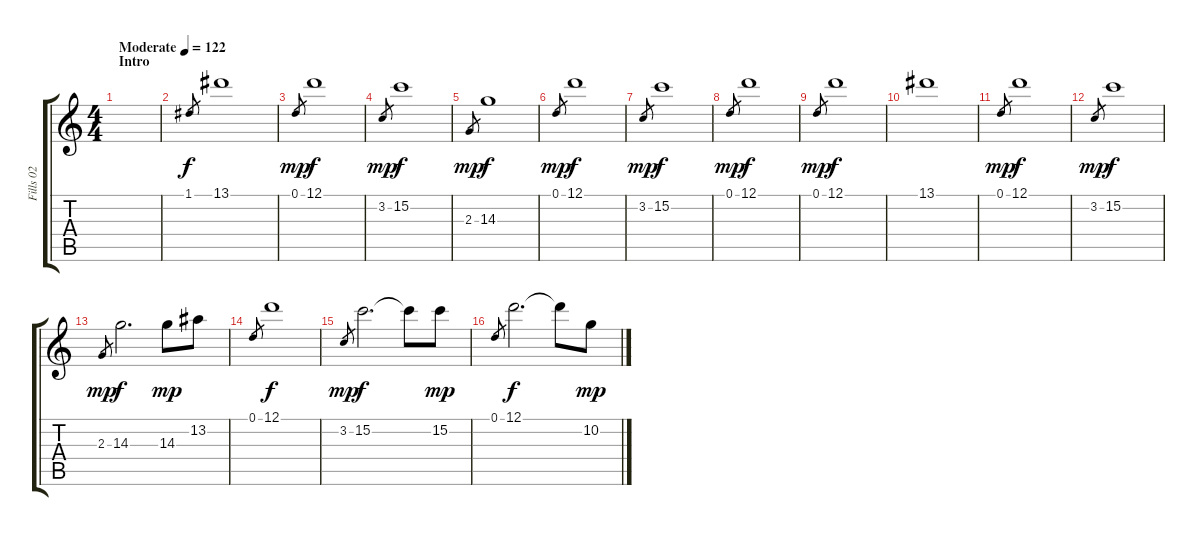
\track ("Fills 02" "Fills 02") {instrument acousticguitarsteel}
\staff {score tabs}
\tuning (D4 A3 F3 C3 G2 C2) {hide}
\ts (4 4)
\section ("" "Intro")
\tempo (122 "Moderate")
\clef g2
\ks c
|
1.1.8{gr} 13.1.1{dy f} |
0.1.8{gr dy mp} 12.1.1{dy f} |
3.2.8{gr dy mp} 15.2.1{dy f} |
2.3.8{gr dy mp} 14.3.1{dy f} |
0.1.8{gr dy mp} 12.1.1{dy f} |
3.2.8{gr dy mp} 15.2.1{dy f} |
0.1.8{gr dy mp} 12.1.1{dy f} |
0.1.8{gr dy mp} 12.1.1{dy f} |
13.1.1 |
0.1.8{gr dy mp} 12.1.1{dy f} |
3.2.8{gr dy mp} 15.2.1{dy f} |
2.3.8{gr dy mp} 14.3.2{d dy f} 14.3.8{dy mp} 13.2.8 |
0.1.8{gr} 12.1.1{dy f} |
3.2.8{gr dy mp} 15.2.2{d dy f} 15.2{t}.8 15.2.8{dy mp} |
0.1.8{gr} 12.1.2{d dy f} 12.1{t}.8 10.2.8{dy mp}
